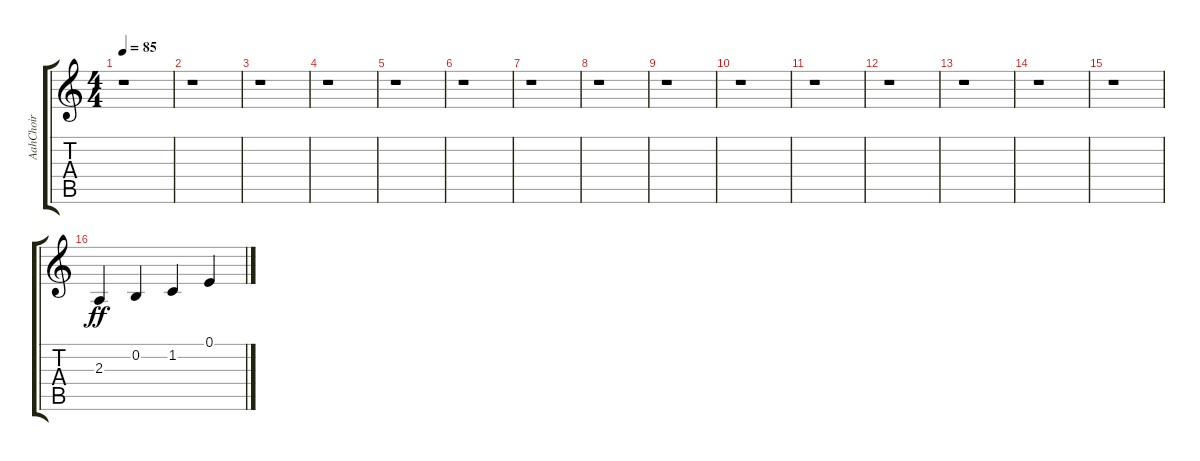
\track ("AahChoir" "AahChoir") {instrument pad4choir}
\staff {score tabs}
\tuning (E4 B3 G3 D3 A2 E2) {hide}
\ts (4 4)
\tempo 85
\clef g2
\ks c
r.1{dy fff} |
r.1 |
r.1 |
r.1 |
r.1 |
r.1 |
r.1 |
r.1 |
r.1 |
r.1 |
r.1 |
r.1 |
r.1 |
r.1 |
r.1 |
2.3.4{dy ff} 0.2.4 1.2.4 0.1.4
